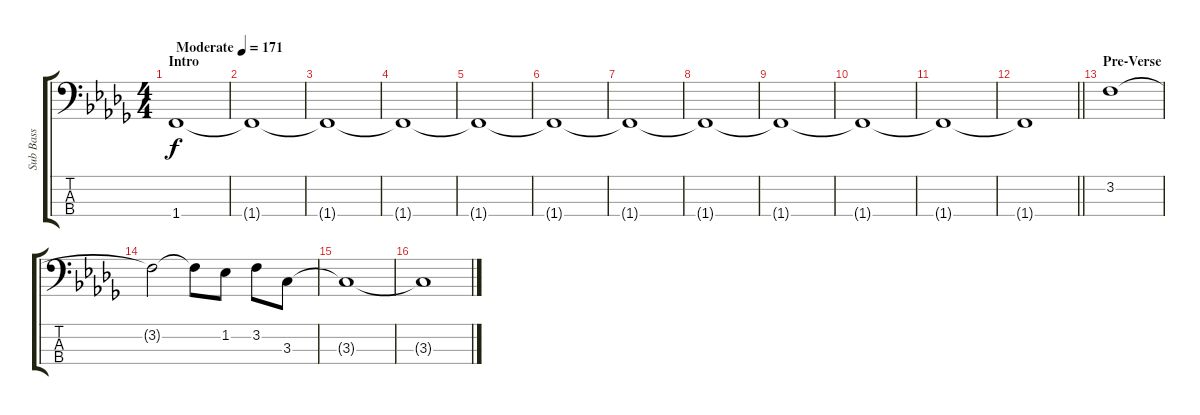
\track ("Sub Bass" "Sub Bass") {instrument fretlessbass}
\staff {score tabs}
\tuning (G2 D2 A1 E1) {hide}
\ts (4 4)
\section ("" "Intro")
\tempo (171 "Moderate")
\clef f4
\ks db
1.4.1{dy f volume 9 instrument fretlessbass} |
1.4{t}.1 |
1.4{t}.1 |
1.4{t}.1 |
1.4{t}.1 |
1.4{t}.1 |
1.4{t}.1 |
1.4{t}.1 |
1.4{t}.1 |
1.4{t}.1 |
1.4{t}.1 |
\barLineRight lightlight
1.4{t}.1 |
\section ("" "Pre-Verse")
3.2.1 |
3.2{t}.2 3.2{t}.8 1.2.8 3.2.8 3.3.8 |
3.3{t}.1 |
3.3{t}.1
